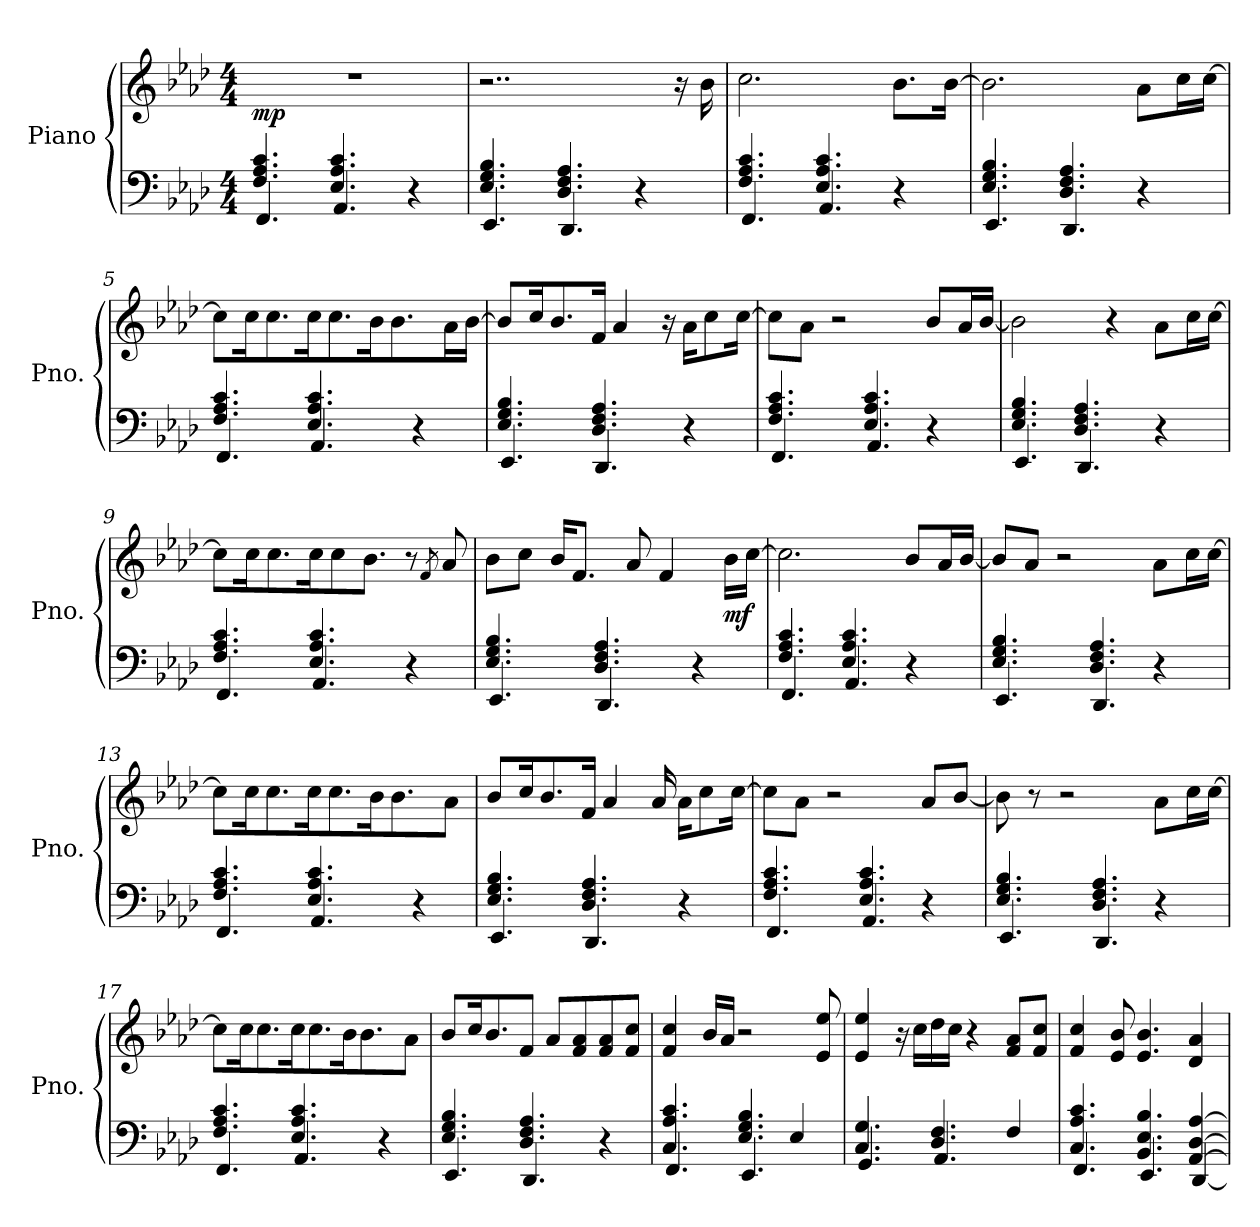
**kern	**kern	**dynam
*part1	*part1	*part1
*staff2	*staff1	*staff1/2
*I"Piano	*	*
*I'Pno.	*	*
*clefF4	*clefG2	*
*k[b-e-a-d-]	*k[b-e-a-d-]	*
*M4/4	*M4/4	*
*MM85	*MM85	*
=1	=1	=1
*^	*	*
!	!	!	!LO:DY:b
4.F/ 4.A-/ 4.c/	4.FF/	1r	mp
4.E-/ 4.A-/ 4.c/	4.AA-/	.	.
4r	4ryy	.	.
=2	=2	=2	=2
4.E-/ 4.G/ 4.B-/	4.EE-/	2..r	.
4.D-/ 4.F/ 4.A-/	4.DD-/	.	.
4r	4ryy	.	.
.	.	16r	.
.	.	16b-\	.
=3	=3	=3	=3
4.F/ 4.A-/ 4.c/	4.FF/	2.cc\	.
4.E-/ 4.A-/ 4.c/	4.AA-/	.	.
4r	4ryy	8.b-\L	.
.	.	[16b-\Jk	.
=4	=4	=4	=4
4.E-/ 4.G/ 4.B-/	4.EE-/	2.b-\]	.
4.D-/ 4.F/ 4.A-/	4.DD-/	.	.
4r	4ryy	8a-\L	.
.	.	16cc\L	.
.	.	[16cc\JJ	.
=5	=5	=5	=5
4.F/ 4.A-/ 4.c/	4.FF/	8cc\L]	.
.	.	16cc\K	.
.	.	8.cc\	.
4.E-/ 4.A-/ 4.c/	4.AA-/	16cc\K	.
.	.	8.cc\	.
.	.	16b-\K	.
.	.	8.b-\	.
4r	4ryy	.	.
.	.	16a-\L	.
.	.	[16b-\JJ	.
!!LO:LB:g=z
=6	=6	=6	=6
4.E-/ 4.G/ 4.B-/	4.EE-/	8b-/L]	.
.	.	16cc/K	.
.	.	8.b-/	.
4.D-/ 4.F/ 4.A-/	4.DD-/	16f/Jk	.
.	.	4a-/	.
.	.	16r	.
4r	4ryy	16a-\KL	.
.	.	8cc\	.
.	.	[16cc\Jk	.
=7	=7	=7	=7
4.F/ 4.A-/ 4.c/	4.FF/	8cc\L]	.
.	.	8a-\J	.
.	.	2r	.
4.E-/ 4.A-/ 4.c/	4.AA-/	.	.
4r	4ryy	8b-/L	.
.	.	16a-/L	.
.	.	[16b-/JJ	.
=8	=8	=8	=8
4.E-/ 4.G/ 4.B-/	4.EE-/	2b-\]	.
4.D-/ 4.F/ 4.A-/	4.DD-/	.	.
.	.	4r	.
4r	4ryy	8a-\L	.
.	.	16cc\L	.
.	.	[16cc\JJ	.
=9	=9	=9	=9
4.F/ 4.A-/ 4.c/	4.FF/	8cc\L]	.
.	.	16cc\K	.
.	.	8.cc\	.
4.E-/ 4.A-/ 4.c/	4.AA-/	16cc\K	.
.	.	8cc\	.
.	.	8.b-\J	.
4r	4ryy	8r	.
.	.	8qf/	.
.	.	8a-/	.
!!LO:LB:g=z
=10	=10	=10	=10
4.E-/ 4.G/ 4.B-/	4.EE-/	8b-\L	.
.	.	8cc\J	.
.	.	16b-/KL	.
.	.	8.f/J	.
4.D-/ 4.F/ 4.A-/	4.DD-/	.	.
.	.	8a-/	.
.	.	4f/	.
4r	4ryy	.	.
!	!	!	!LO:DY:b
.	.	16b-\LL	mf
.	.	[16cc\JJ	.
=11	=11	=11	=11
4.F/ 4.A-/ 4.c/	4.FF/	2.cc\]	.
4.E-/ 4.A-/ 4.c/	4.AA-/	.	.
4r	4ryy	8b-/L	.
.	.	16a-/L	.
.	.	[16b-/JJ	.
=12	=12	=12	=12
4.E-/ 4.G/ 4.B-/	4.EE-/	8b-/L]	.
.	.	8a-/J	.
.	.	2r	.
4.D-/ 4.F/ 4.A-/	4.DD-/	.	.
4r	4ryy	8a-\L	.
.	.	16cc\L	.
.	.	[16cc\JJ	.
=13	=13	=13	=13
4.F/ 4.A-/ 4.c/	4.FF/	8cc\L]	.
.	.	16cc\K	.
.	.	8.cc\	.
4.E-/ 4.A-/ 4.c/	4.AA-/	16cc\K	.
.	.	8.cc\	.
.	.	16b-\K	.
.	.	8.b-\	.
4r	4ryy	.	.
.	.	8a-\J	.
!!LO:LB:g=z
=14	=14	=14	=14
4.E-/ 4.G/ 4.B-/	4.EE-/	8b-/L	.
.	.	16cc/K	.
.	.	8.b-/	.
4.D-/ 4.F/ 4.A-/	4.DD-/	16f/Jk	.
.	.	4a-/	.
.	.	16a-/	.
4r	4ryy	16a-\KL	.
.	.	8cc\	.
.	.	[16cc\Jk	.
=15	=15	=15	=15
4.F/ 4.A-/ 4.c/	4.FF/	8cc\L]	.
.	.	8a-\J	.
.	.	2r	.
4.E-/ 4.A-/ 4.c/	4.AA-/	.	.
4r	4ryy	8a-/L	.
.	.	[8b-/J	.
=16	=16	=16	=16
4.E-/ 4.G/ 4.B-/	4.EE-/	8b-\]	.
.	.	8r	.
.	.	2r	.
4.D-/ 4.F/ 4.A-/	4.DD-/	.	.
4r	4ryy	8a-\L	.
.	.	16cc\L	.
.	.	[16cc\JJ	.
=17	=17	=17	=17
4.F/ 4.A-/ 4.c/	4.FF/	8cc\L]	.
.	.	16cc\K	.
.	.	8.cc\	.
4.E-/ 4.A-/ 4.c/	4.AA-/	16cc\K	.
.	.	8.cc\	.
.	.	16b-\K	.
.	.	8.b-\	.
4r	4ryy	.	.
.	.	8a-\J	.
=18	=18	=18	=18
4.E-/ 4.G/ 4.B-/	4.EE-/	8b-/L	.
.	.	16cc/K	.
.	.	8.b-/	.
4.D-/ 4.F/ 4.A-/	4.DD-/	8f/J	.
.	.	8a-/L	.
.	.	8f/ 8a-/	.
4r	4ryy	8f/ 8a-/	.
.	.	8f/ 8cc/J	.
!!LO:LB:g=z
=19	=19	=19	=19
4.C/ 4.A-/ 4.c/	4.FF/	4f/ 4cc/	.
.	.	16b-/LL	.
.	.	16a-/JJ	.
4.E-/ 4.G/ 4.B-/	4.EE-/	2r	.
4E-/	4ryy	.	.
.	.	8e-/ 8ee-/	.
=20	=20	=20	=20
4.C/ 4.G/	4.GG/	4e-/ 4ee-/	.
.	.	16r	.
.	.	16cc\LL	.
4.D-/ 4.F/	4.AA-/	16dd-\	.
.	.	16cc\JJ	.
.	.	4r	.
4F/	4ryy	8f/ 8a-/L	.
.	.	8f/ 8cc/J	.
=21	=21	=21	=21
4.C/ 4.A-/ 4.c/	4.FF/	4f/ 4cc/	.
.	.	8e-/ 8b-/	.
4.BB-/ 4.E-/ 4.B-/	4.EE-/	4.e-/ 4.b-/	.
[4AA-/ [4D-/ [4A-/	[4DD-/	4d-/ 4a-/	.
*v	*v	*	*
=	=	=
*-	*-	*-
